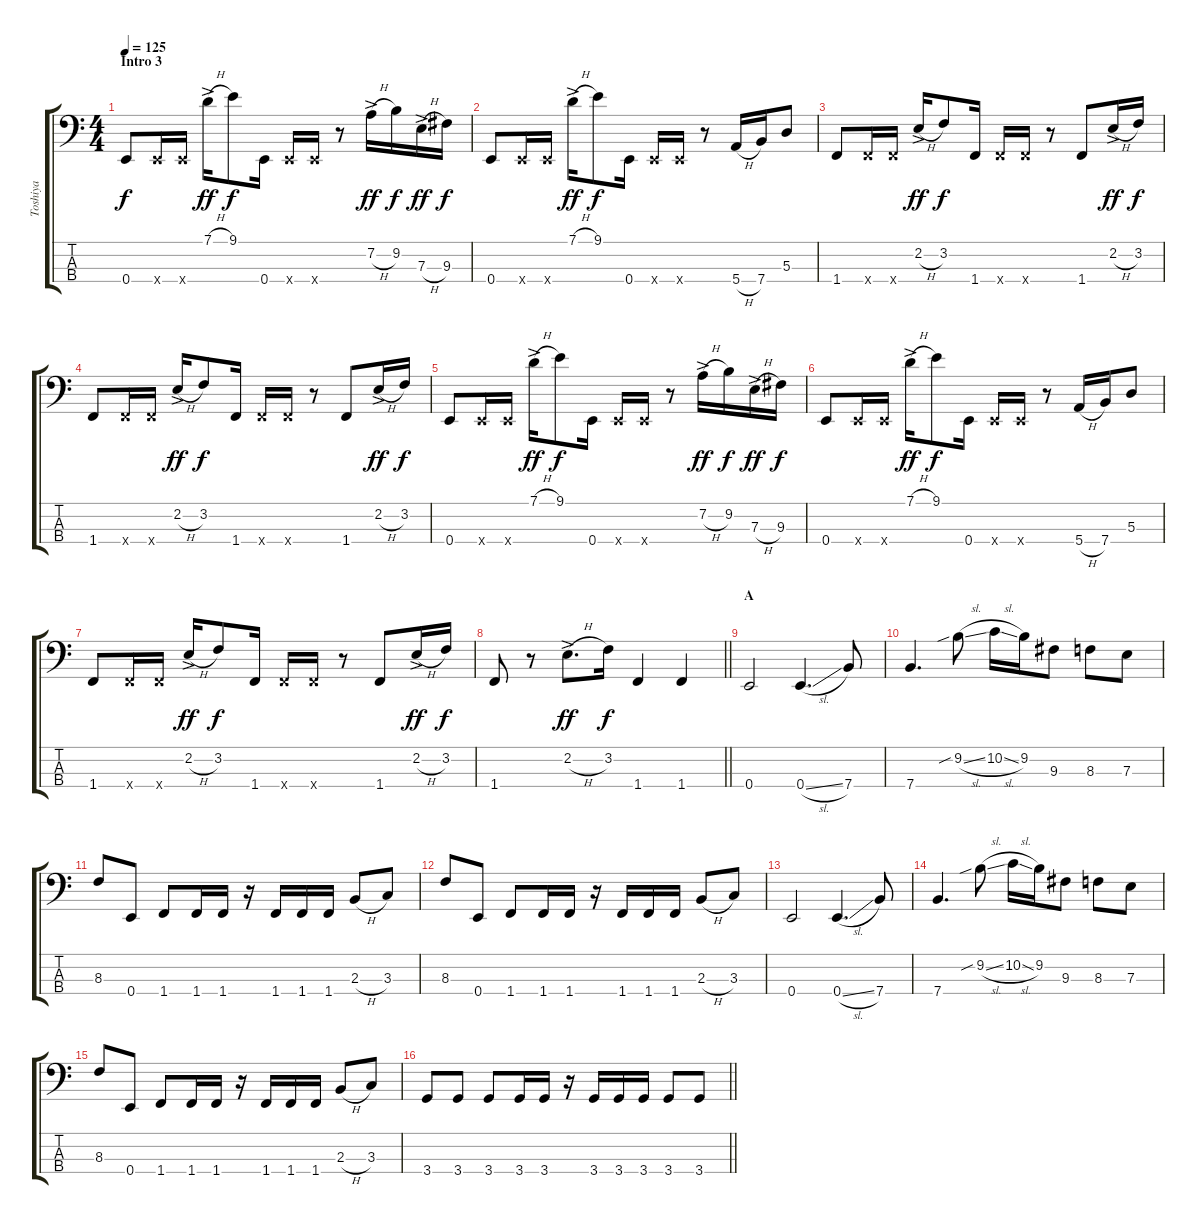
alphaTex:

\track ("Toshiya" "Toshiya") {instrument electricbasspick}
\staff {score tabs}
\tuning (G2 D2 A1 E1) {hide}
\ts (4 4)
\section ("" "Intro 3")
\tempo 125
\clef f4
\ks c
0.4.8{dy f} 0.4{x}.16 0.4{x}.16 7.1{h ac}.16{dy ff} 9.1.8{dy f} 0.4.16 0.4{x}.16 0.4{x}.16 r.8 7.2{h ac}.16{dy ff} 9.2.16{dy f} 7.3{h ac}.16{dy ff} 9.3.16{dy f} |
0.4.8 0.4{x}.16 0.4{x}.16 7.1{h ac}.16{dy ff} 9.1.8{dy f} 0.4.16 0.4{x}.16 0.4{x}.16 r.8 5.4{h}.16 7.4.16 5.3.8 |
1.4.8 1.4{x}.16 1.4{x}.16 2.2{h ac}.16{dy ff} 3.2.8{dy f} 1.4.16 1.4{x}.16 1.4{x}.16 r.8 1.4.8 2.2{h ac}.16{dy ff} 3.2.16{dy f} |
1.4.8 1.4{x}.16 1.4{x}.16 2.2{h ac}.16{dy ff} 3.2.8{dy f} 1.4.16 1.4{x}.16 1.4{x}.16 r.8 1.4.8 2.2{h ac}.16{dy ff} 3.2.16{dy f} |
0.4.8 0.4{x}.16 0.4{x}.16 7.1{h ac}.16{dy ff} 9.1.8{dy f} 0.4.16 0.4{x}.16 0.4{x}.16 r.8 7.2{h ac}.16{dy ff} 9.2.16{dy f} 7.3{h ac}.16{dy ff} 9.3.16{dy f} |
0.4.8 0.4{x}.16 0.4{x}.16 7.1{h ac}.16{dy ff} 9.1.8{dy f} 0.4.16 0.4{x}.16 0.4{x}.16 r.8 5.4{h}.16 7.4.16 5.3.8 |
1.4.8 1.4{x}.16 1.4{x}.16 2.2{h ac}.16{dy ff} 3.2.8{dy f} 1.4.16 1.4{x}.16 1.4{x}.16 r.8 1.4.8 2.2{h ac}.16{dy ff} 3.2.16{dy f} |
\barLineRight lightlight
1.4.8 r.8 2.2{h ac}.8{d dy ff} 3.2.16{dy f} 1.4.4 1.4.4 |
\section ("" "A")
0.4.2 0.4{sl}.4{d} 7.4.8 |
7.4.4{d} 9.2{sib sl}.8 10.2{sl}.16 9.2.16 9.3.8 8.3.8 7.3.8 |
8.3.8 0.4.8 1.4.8 1.4.16 1.4.16 r.16 1.4.16 1.4.16 1.4.16 2.3{h}.8 3.3.8 |
8.3.8 0.4.8 1.4.8 1.4.16 1.4.16 r.16 1.4.16 1.4.16 1.4.16 2.3{h}.8 3.3.8 |
0.4.2 0.4{sl}.4{d} 7.4.8 |
7.4.4{d} 9.2{sib sl}.8 10.2{sl}.16 9.2.16 9.3.8 8.3.8 7.3.8 |
8.3.8 0.4.8 1.4.8 1.4.16 1.4.16 r.16 1.4.16 1.4.16 1.4.16 2.3{h}.8 3.3.8 |
\barLineRight lightlight
3.4.8 3.4.8 3.4.8 3.4.16 3.4.16 r.16 3.4.16 3.4.16 3.4.16 3.4.8 3.4.8
